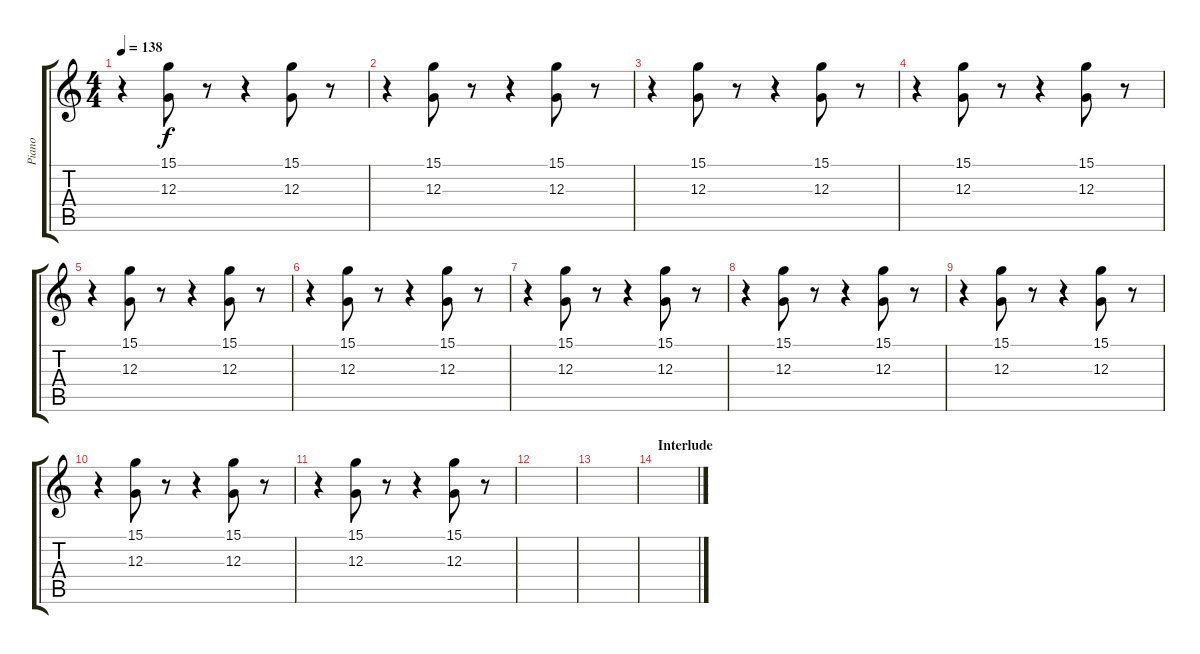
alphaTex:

\track ("Piano" "Piano") {instrument brightacousticpiano}
\staff {score tabs}
\tuning (E4 B3 G3 D3 A2 E2) {hide}
\ts (4 4)
\tempo 138
\clef g2
\ks c
r.4{dy f} (15.1 12.3).8 r.8 r.4 (15.1 12.3).8 r.8 |
r.4 (15.1 12.3).8 r.8 r.4 (15.1 12.3).8 r.8 |
r.4 (15.1 12.3).8 r.8 r.4 (15.1 12.3).8 r.8 |
r.4 (15.1 12.3).8 r.8 r.4 (15.1 12.3).8 r.8 |
r.4 (15.1 12.3).8 r.8 r.4 (15.1 12.3).8 r.8 |
r.4 (15.1 12.3).8 r.8 r.4 (15.1 12.3).8 r.8 |
r.4 (15.1 12.3).8 r.8 r.4 (15.1 12.3).8 r.8 |
r.4 (15.1 12.3).8 r.8 r.4 (15.1 12.3).8 r.8 |
r.4 (15.1 12.3).8 r.8 r.4 (15.1 12.3).8 r.8 |
r.4 (15.1 12.3).8 r.8 r.4 (15.1 12.3).8 r.8 |
r.4 (15.1 12.3).8 r.8 r.4 (15.1 12.3).8 r.8 |
|
|
\section ("" "Interlude")
